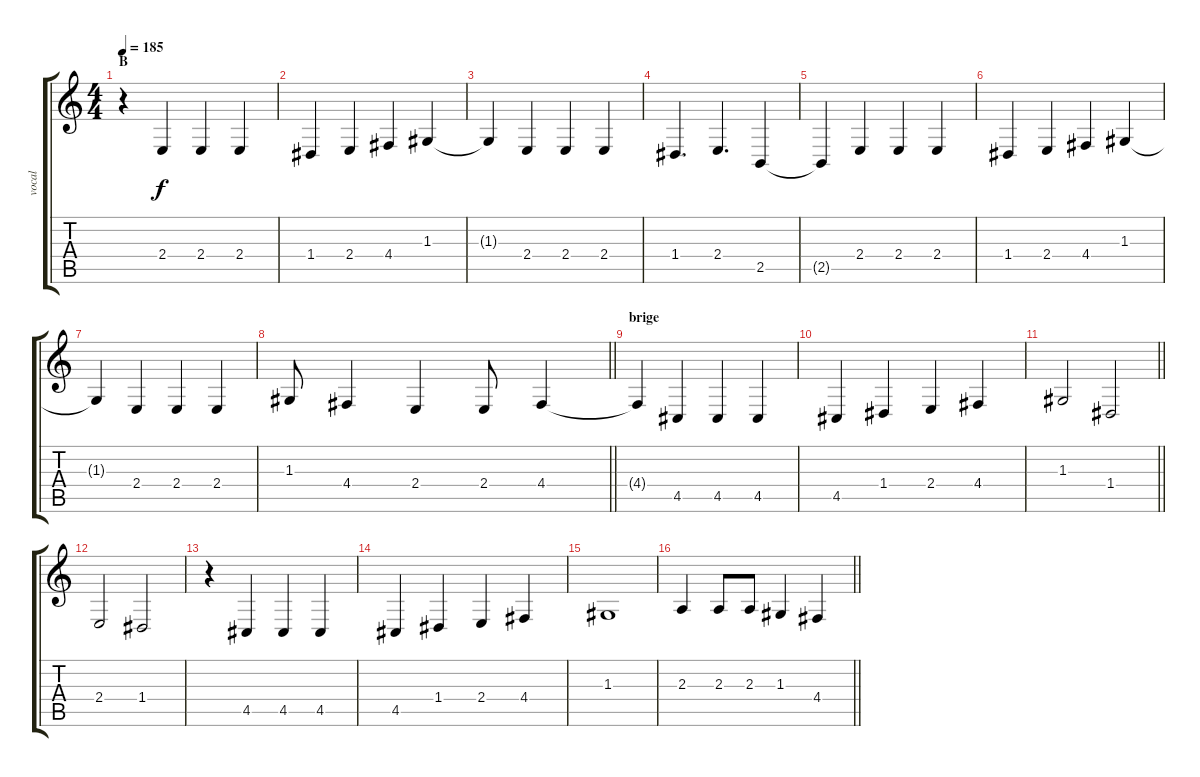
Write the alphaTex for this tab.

\track ("vocal" "vocal") {instrument violin}
\staff {score tabs}
\tuning (E4 B3 G3 D3 A2 E2) {hide}
\ts (4 4)
\section ("" "B")
\tempo 185
\clef g2
\ks c
r.4{dy f} 2.4.4 2.4.4 2.4.4 |
1.4.4 2.4.4 4.4.4 1.3.4 |
1.3{t}.4 2.4.4 2.4.4 2.4.4 |
1.4.4{d} 2.4.4{d} 2.5.4 |
2.5{t}.4 2.4.4 2.4.4 2.4.4 |
1.4.4 2.4.4 4.4.4 1.3.4 |
1.3{t}.4 2.4.4 2.4.4 2.4.4 |
\barLineRight lightlight
1.3.8 4.4.4 2.4.4 2.4.8 4.4.4 |
\section ("" "brige")
4.4{t}.4 4.5.4 4.5.4 4.5.4 |
4.5.4 1.4.4 2.4.4 4.4.4 |
\barLineRight lightlight
1.3.2 1.4.2 |
2.4.2 1.4.2 |
r.4 4.5.4 4.5.4 4.5.4 |
4.5.4 1.4.4 2.4.4 4.4.4 |
1.3.1 |
\barLineRight lightlight
2.3.4 2.3.8 2.3.8 1.3.4 4.4.4
